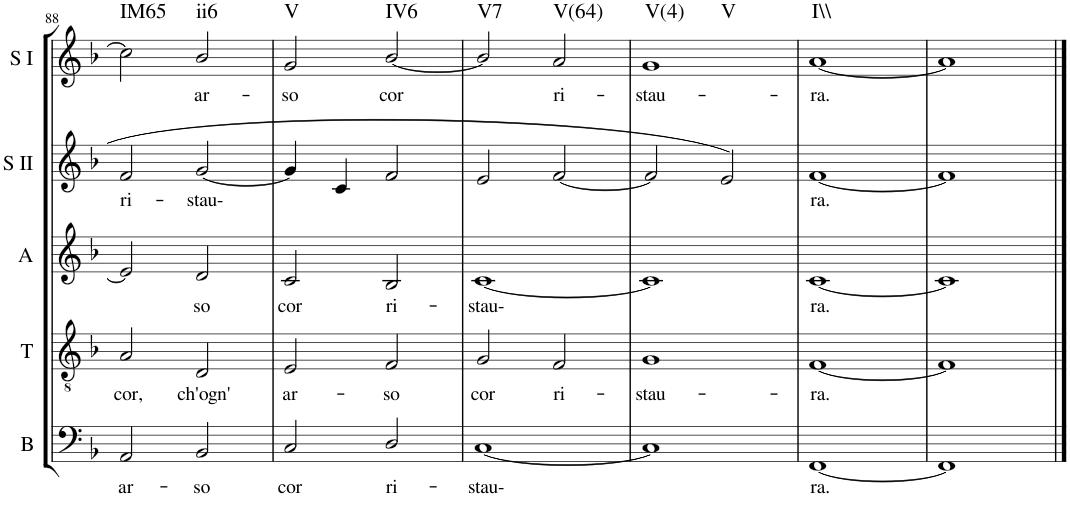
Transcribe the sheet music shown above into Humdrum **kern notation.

**kern	**text	**kern	**text	**kern	**text	**kern	**text	**kern	**text	**harte
*part5	*part5	*part4	*part4	*part3	*part3	*part2	*part2	*part1	*part1	*part1
*staff5	*staff5	*staff4	*staff4	*staff3	*staff3	*staff2	*staff2	*staff1	*staff1	*
*I"Bass	*	*I"Tenor	*	*I"Alto	*	*I"Soprano II	*	*I"Soprano I	*	*
*I'B	*	*I'T	*	*I'A	*	*I'S II	*	*I'S I	*	*
!!LO:PB:g=z
*clefF4	*	*clefGv2	*	*clefG2	*	*clefG2	*	*clefG2	*	*
*k[b-]	*	*k[b-]	*	*k[b-]	*	*k[b-]	*	*k[b-]	*	*
*F:	*	*F:	*	*F:	*	*F:	*	*F:	*	*
*M4/4	*	*M4/4	*	*M4/4	*	*M4/4	*	*M4/4	*	*
=88	=88	=88	=88	=88	=88	=88	=88	=88	=88	=88
!	!LO:LY:b	!	!LO:LY:b	!	!	!	!LO:LY:b	!	!	!LO:H:kt=IM65
2AA/	ar-	2A/	cor,	2e/]	.	2f/	ri-	2cc\]	.	N
!	!LO:LY:b	!	!LO:LY:b	!	!LO:LY:b	!	!LO:LY:b	!	!LO:LY:b	!LO:H:kt=ii6
2BB-/	-so	2D/	ch'ogn'	2d/	so	[2g/	-stau-	2b-/	ar-	N
=89	=89	=89	=89	=89	=89	=89	=89	=89	=89	=89
!	!LO:LY:b	!	!LO:LY:b	!	!LO:LY:b	!	!	!	!LO:LY:b	!LO:H:kt=V
2C/	cor	2E/	ar-	2c/	cor	4g/]	.	2g/	-so	N
.	.	.	.	.	.	4c/	.	.	.	.
!	!LO:LY:b	!	!LO:LY:b	!	!LO:LY:b	!	!	!	!LO:LY:b	!LO:H:kt=IV6
2D/	ri-	2F/	-so	2B-/	ri-	2f/	.	[2b-/	cor	N
=90	=90	=90	=90	=90	=90	=90	=90	=90	=90	=90
!	!LO:LY:b	!	!LO:LY:b	!	!LO:LY:b	!	!	!	!	!LO:H:kt=V7
[1C	-stau-	2G/	cor	[1c	-stau-	2e/	.	2b-/]	.	N
!	!	!	!LO:LY:b	!	!	!	!	!	!LO:LY:b	!LO:H:kt=V(64)
.	.	2F/	ri-	.	.	[2f/	.	2a/	ri-	N
=91	=91	=91	=91	=91	=91	=91	=91	=91	=91	=91
!	!	!	!LO:LY:b	!	!	!	!	!	!LO:LY:b	!LO:H:n=1:kt=V(4)
!	!	!	!	!	!	!	!	!	!	!LO:H:n=2:kt=V
1C]	.	1G	-stau-	1c]	.	2f/]	.	1g	-stau-	N N
.	.	.	.	.	.	2e/	.	.	.	.
=92	=92	=92	=92	=92	=92	=92	=92	=92	=92	=92
!	!LO:LY:b	!	!LO:LY:b	!	!LO:LY:b	!	!LO:LY:b	!	!LO:LY:b	!LO:H:kt=I\\
[1FF	ra.	[1F	-ra.	[1c	ra.	[1f	ra.	[1a	-ra.	N
=93	=93	=93	=93	=93	=93	=93	=93	=93	=93	=93
1FF]	.	1F]	.	1c]	.	1f]	.	1a]	.	.
==	==	==	==	==	==	==	==	==	==	==
*-	*-	*-	*-	*-	*-	*-	*-	*-	*-	*-
